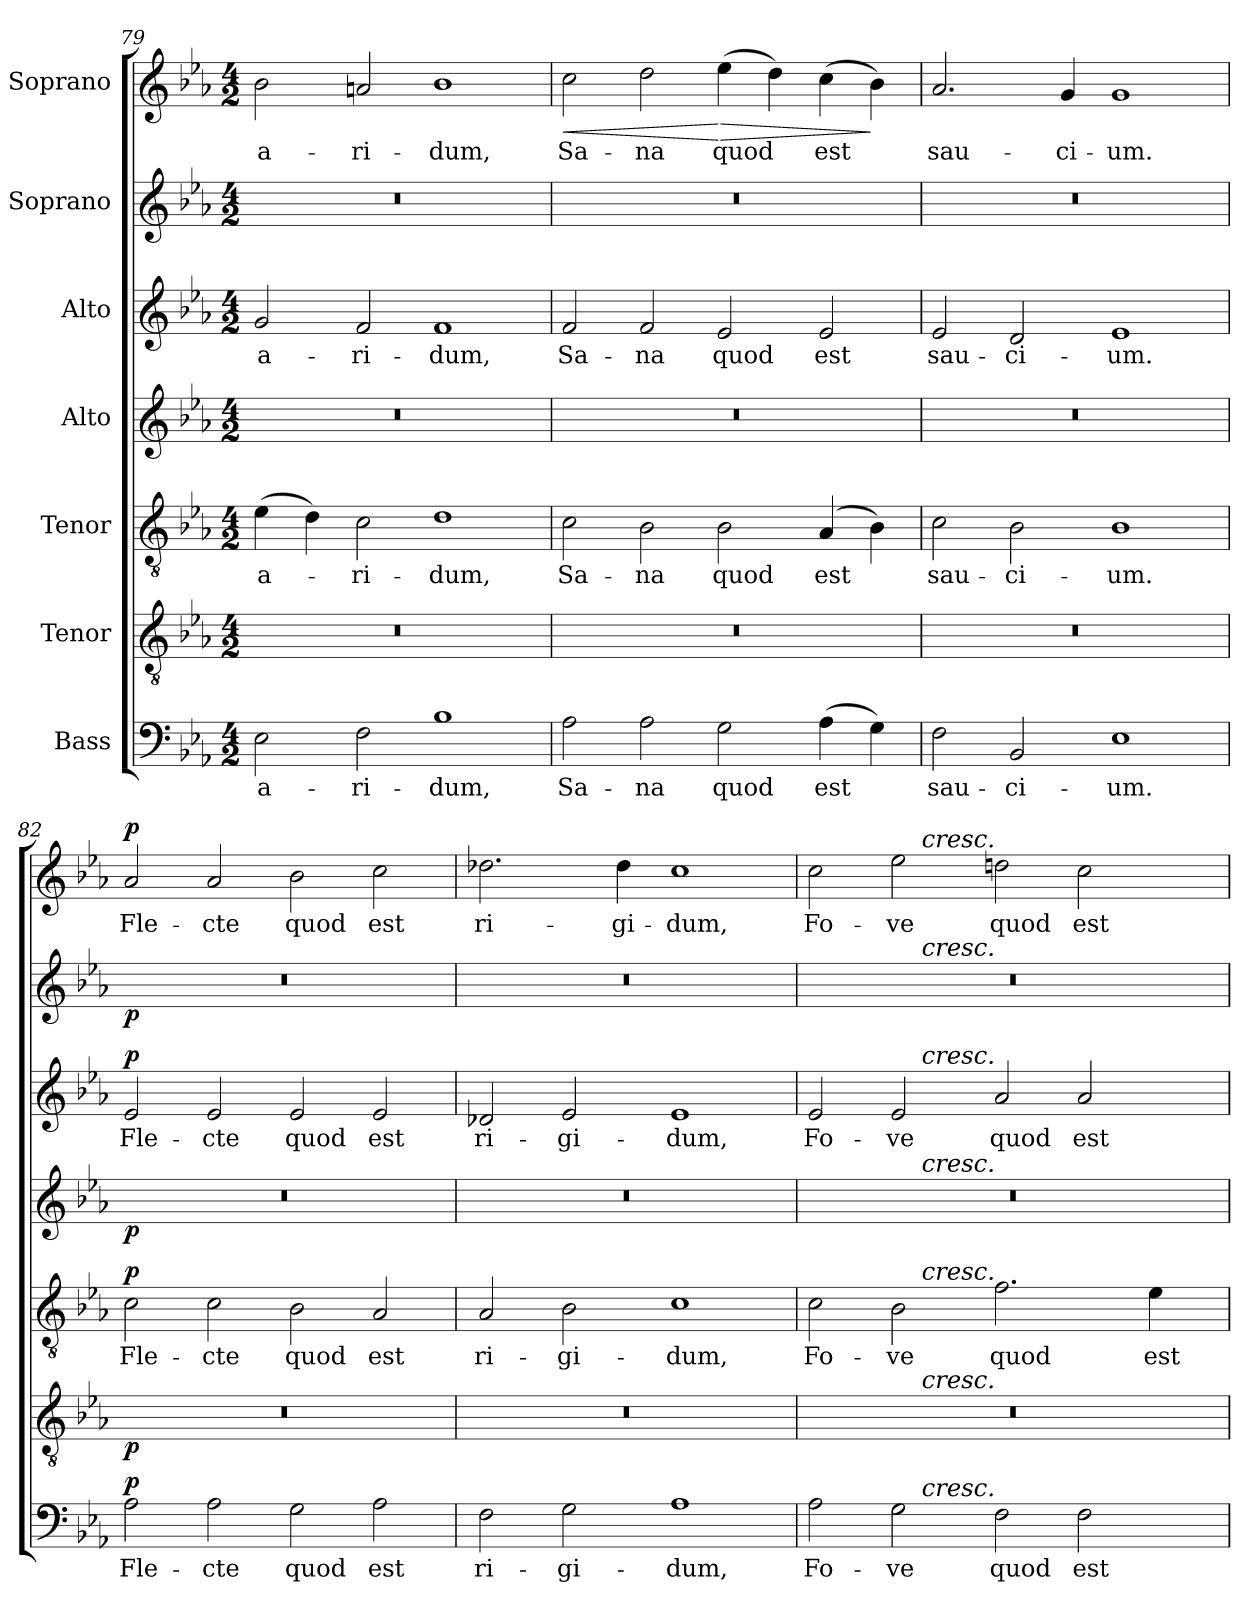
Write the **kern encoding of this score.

**kern	**text	**dynam	**kern	**dynam	**kern	**text	**dynam	**kern	**dynam	**kern	**text	**dynam	**kern	**dynam	**kern	**text	**dynam
*part7	*part7	*part7	*part6	*part6	*part5	*part5	*part5	*part4	*part4	*part3	*part3	*part3	*part2	*part2	*part1	*part1	*part1
*staff7	*staff7	*staff7	*staff6	*staff6	*staff5	*staff5	*staff5	*staff4	*staff4	*staff3	*staff3	*staff3	*staff2	*staff2	*staff1	*staff1	*staff1
*I"Bass	*	*	*I"Tenor	*	*I"Tenor	*	*	*I"Alto	*	*I"Alto	*	*	*I"Soprano	*	*I"Soprano	*	*
*clefF4	*	*	*clefGv2	*	*clefGv2	*	*	*clefG2	*	*clefG2	*	*	*clefG2	*	*clefG2	*	*
*k[b-e-a-]	*	*	*k[b-e-a-]	*	*k[b-e-a-]	*	*	*k[b-e-a-]	*	*k[b-e-a-]	*	*	*k[b-e-a-]	*	*k[b-e-a-]	*	*
*E-:	*	*	*E-:	*	*E-:	*	*	*E-:	*	*E-:	*	*	*E-:	*	*E-:	*	*
*M4/2	*	*	*M4/2	*	*M4/2	*	*	*M4/2	*	*M4/2	*	*	*M4/2	*	*M4/2	*	*
=79	=79	=79	=79	=79	=79	=79	=79	=79	=79	=79	=79	=79	=79	=79	=79	=79	=79
!	!LO:LY:b	!	!	!	!	!LO:LY:b	!	!	!	!	!LO:LY:b	!	!	!	!	!LO:LY:b	!
2E-\	a-	.	0r	.	(>4e-\	a-	.	0r	.	2g/	a-	.	0r	.	2b-\	a-	.
.	.	.	.	.	4d\)	.	.	.	.	.	.	.	.	.	.	.	.
!	!LO:LY:b	!	!	!	!	!LO:LY:b	!	!	!	!	!LO:LY:b	!	!	!	!	!LO:LY:b	!
2F\	-ri-	.	.	.	2c\	-ri-	.	.	.	2f/	-ri-	.	.	.	2an/	-ri-	.
!	!LO:LY:b	!	!	!	!	!LO:LY:b	!	!	!	!	!LO:LY:b	!	!	!	!	!LO:LY:b	!
1B-	-dum,	.	.	.	1d	-dum,	.	.	.	1f	-dum,	.	.	.	1b-	-dum,	.
=80	=80	=80	=80	=80	=80	=80	=80	=80	=80	=80	=80	=80	=80	=80	=80	=80	=80
!	!LO:LY:b	!	!	!	!	!LO:LY:b	!	!	!	!	!LO:LY:b	!	!	!	!	!LO:LY:b	!LO:HP:b
2A-\	Sa-	.	0r	.	2c\	Sa-	.	0r	.	2f/	Sa-	.	0r	.	2cc\	Sa-	<
!	!LO:LY:b	!	!	!	!	!LO:LY:b	!	!	!	!	!LO:LY:b	!	!	!	!	!LO:LY:b	!
2A-\	-na	.	.	.	2B-\	-na	.	.	.	2f/	-na	.	.	.	2dd\	-na	.
!	!LO:LY:b	!	!	!	!	!LO:LY:b	!	!	!	!	!LO:LY:b	!	!	!	!	!LO:LY:b	!LO:HP:n=1:b
2G\	quod	.	.	.	2B-\	quod	.	.	.	2e-/	quod	.	.	.	(>4ee-\	quod	[ >
.	.	.	.	.	.	.	.	.	.	.	.	.	.	.	4dd\)	.	.
!	!LO:LY:b	!	!	!	!	!LO:LY:b	!	!	!	!	!LO:LY:b	!	!	!	!	!LO:LY:b	!
(>4A-\	est	.	.	.	(4A-/	est	.	.	.	2e-/	est	.	.	.	(>4cc\	est	.
4G\)	.	.	.	.	4B-\)	.	.	.	.	.	.	.	.	.	4b-\)	.	]
=81	=81	=81	=81	=81	=81	=81	=81	=81	=81	=81	=81	=81	=81	=81	=81	=81	=81
!	!LO:LY:b	!	!	!	!	!LO:LY:b	!	!	!	!	!LO:LY:b	!	!	!	!	!LO:LY:b	!
2F\	sau-	.	0r	.	2c\	sau-	.	0r	.	2e-/	sau-	.	0r	.	2.a-/	sau-	.
!	!LO:LY:b	!	!	!	!	!LO:LY:b	!	!	!	!	!LO:LY:b	!	!	!	!	!	!
2BB-/	-ci-	.	.	.	2B-\	-ci-	.	.	.	2d/	-ci-	.	.	.	.	.	.
!	!	!	!	!	!	!	!	!	!	!	!	!	!	!	!	!LO:LY:b	!
.	.	.	.	.	.	.	.	.	.	.	.	.	.	.	4g/	-ci-	.
!	!LO:LY:b	!	!	!	!	!LO:LY:b	!	!	!	!	!LO:LY:b	!	!	!	!	!LO:LY:b	!
1E-	-um.	.	.	.	1B-	-um.	.	.	.	1e-	-um.	.	.	.	1g	-um.	.
!!LO:LB:g=z
=82	=82	=82	=82	=82	=82	=82	=82	=82	=82	=82	=82	=82	=82	=82	=82	=82	=82
!	!LO:LY:b	!LO:DY:b	!	!LO:DY:b	!	!LO:LY:b	!LO:DY:b	!	!LO:DY:b	!	!LO:LY:b	!LO:DY:b	!	!LO:DY:b	!	!LO:LY:b	!LO:DY:b
2A-\	Fle-	p	0r	p	2c\	Fle-	p	0r	p	2e-/	Fle-	p	0r	p	2a-/	Fle-	p
!	!LO:LY:b	!	!	!	!	!LO:LY:b	!	!	!	!	!LO:LY:b	!	!	!	!	!LO:LY:b	!
2A-\	-cte	.	.	.	2c\	-cte	.	.	.	2e-/	-cte	.	.	.	2a-/	-cte	.
!	!LO:LY:b	!	!	!	!	!LO:LY:b	!	!	!	!	!LO:LY:b	!	!	!	!	!LO:LY:b	!
2G\	quod	.	.	.	2B-\	quod	.	.	.	2e-/	quod	.	.	.	2b-\	quod	.
!	!LO:LY:b	!	!	!	!	!LO:LY:b	!	!	!	!	!LO:LY:b	!	!	!	!	!LO:LY:b	!
2A-\	est	.	.	.	2A-/	est	.	.	.	2e-/	est	.	.	.	2cc\	est	.
=83	=83	=83	=83	=83	=83	=83	=83	=83	=83	=83	=83	=83	=83	=83	=83	=83	=83
!	!LO:LY:b	!	!	!	!	!LO:LY:b	!	!	!	!	!LO:LY:b	!	!	!	!	!LO:LY:b	!
2F\	ri-	.	0r	.	2A-/	ri-	.	0r	.	2d-X/	ri-	.	0r	.	2.dd-X\	ri-	.
!	!LO:LY:b	!	!	!	!	!LO:LY:b	!	!	!	!	!LO:LY:b	!	!	!	!	!	!
2G\	-gi-	.	.	.	2B-\	-gi-	.	.	.	2e-/	-gi-	.	.	.	.	.	.
!	!	!	!	!	!	!	!	!	!	!	!	!	!	!	!	!LO:LY:b	!
.	.	.	.	.	.	.	.	.	.	.	.	.	.	.	4dd-\	-gi-	.
!	!LO:LY:b	!	!	!	!	!LO:LY:b	!	!	!	!	!LO:LY:b	!	!	!	!	!LO:LY:b	!
1A-	-dum,	.	.	.	1c	-dum,	.	.	.	1e-	-dum,	.	.	.	1cc	-dum,	.
=84	=84	=84	=84	=84	=84	=84	=84	=84	=84	=84	=84	=84	=84	=84	=84	=84	=84
!	!LO:LY:b	!	!	!	!	!LO:LY:b	!	!	!	!	!LO:LY:b	!	!	!	!	!LO:LY:b	!
*^	*	*	*^	*	*^	*	*	*^	*	*^	*	*	*^	*	*^	*	*
2A-\	2ryy	Fo-	.	0r	2ryy	.	2c\	2ryy	Fo-	.	0r	2ryy	.	2e-/	2ryy	Fo-	.	0r	2ryy	.	2cc\	2ryy	Fo-	.
!	!	!LO:LY:b	!	!	!	!	!	!	!LO:LY:b	!	!	!	!	!	!	!LO:LY:b	!	!	!	!	!	!	!LO:LY:b	!
2G\	16.ryy	-ve	.	.	16.ryy	.	2B-\	16.ryy	-ve	.	.	16.ryy	.	2e-/	16.ryy	-ve	.	.	16.ryy	.	2ee-\	16.ryy	-ve	.
!	!	!	!	!	!	!	!	!	!	!	!	!	!	!	!	!	!	!	!	!	!	!LO:TX:a:i:t=cresc.	!	!
!	!	!	!	!	!	!	!	!	!	!	!	!	!	!	!	!	!	!	!LO:TX:a:i:t=cresc.	!	!	!	!	!
!	!	!	!	!	!	!	!	!	!	!	!	!	!	!	!LO:TX:a:i:t=cresc.	!	!	!	!	!	!	!	!	!
!	!	!	!	!	!	!	!	!	!	!	!	!LO:TX:a:i:t=cresc.	!	!	!	!	!	!	!	!	!	!	!	!
!	!	!	!	!	!	!	!	!LO:TX:a:i:t=cresc.	!	!	!	!	!	!	!	!	!	!	!	!	!	!	!	!
!	!	!	!	!	!LO:TX:a:i:t=cresc.	!	!	!	!	!	!	!	!	!	!	!	!	!	!	!	!	!	!	!
!	!LO:TX:a:i:t=cresc.	!	!	!	!	!	!	!	!	!	!	!	!	!	!	!	!	!	!	!	!	!	!	!
.	1ryy	.	.	.	1ryy	.	.	1ryy	.	.	.	1ryy	.	.	1ryy	.	.	.	1ryy	.	.	1ryy	.	.
!	!	!LO:LY:b	!	!	!	!	!	!	!LO:LY:b	!	!	!	!	!	!	!LO:LY:b	!	!	!	!	!	!	!LO:LY:b	!
2F\	.	quod	.	.	.	.	2.f\	.	quod	.	.	.	.	2a-/	.	quod	.	.	.	.	2ddn\	.	quod	.
!	!	!LO:LY:b	!	!	!	!	!	!	!	!	!	!	!	!	!	!LO:LY:b	!	!	!	!	!	!	!LO:LY:b	!
2F\	.	est	.	.	.	.	.	.	.	.	.	.	.	2a-/	.	est	.	.	.	.	2cc\	.	est	.
.	4ryy	.	.	.	4ryy	.	.	4ryy	.	.	.	4ryy	.	.	4ryy	.	.	.	4ryy	.	.	4ryy	.	.
!	!	!	!	!	!	!	!	!	!LO:LY:b	!	!	!	!	!	!	!	!	!	!	!	!	!	!	!
.	.	.	.	.	.	.	4e-\	.	est	.	.	.	.	.	.	.	.	.	.	.	.	.	.	.
.	8ryy	.	.	.	8ryy	.	.	8ryy	.	.	.	8ryy	.	.	8ryy	.	.	.	8ryy	.	.	8ryy	.	.
.	32ryy	.	.	.	32ryy	.	.	32ryy	.	.	.	32ryy	.	.	32ryy	.	.	.	32ryy	.	.	32ryy	.	.
*v	*v	*	*	*	*	*	*v	*v	*	*	*v	*v	*	*v	*v	*	*	*v	*v	*	*v	*v	*	*
*	*	*	*v	*v	*	*	*	*	*	*	*	*	*	*	*	*	*	*
=	=	=	=	=	=	=	=	=	=	=	=	=	=	=	=	=	=
*-	*-	*-	*-	*-	*-	*-	*-	*-	*-	*-	*-	*-	*-	*-	*-	*-	*-
